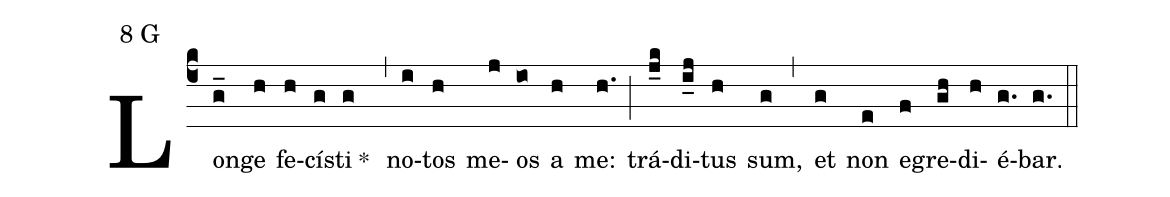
mode:8 G;
%%
(c4) Lon(g_)ge(h) fe(h)cí(g)sti(g) *()(,)  no(i)tos(h) me(j)os(io) a(h) me:(h.) (;)  trá(j_k)di(i_j)tus(h) sum,(g) (,)  et(g) non(e) e(f)gre(gh)di(h)é(g.)bar.(g.) (::)
